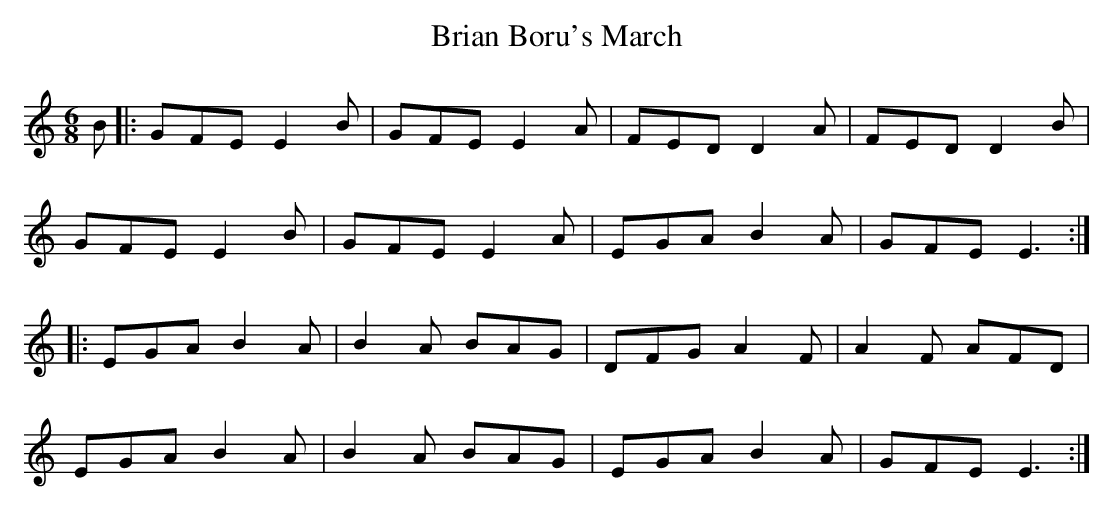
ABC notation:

X:1
T: Brian Boru's March
M: 6/8
L: 1/8
K: Amin
B|:GFE E2B|GFE E2A|FED D2A|FED D2B|
GFE E2B|GFE E2A|EGA B2A|GFE E3:|
|:EGA B2A|B2A BAG|DFG A2F|A2F AFD|
EGA B2A|B2A BAG|EGA B2A|GFE E3:|
